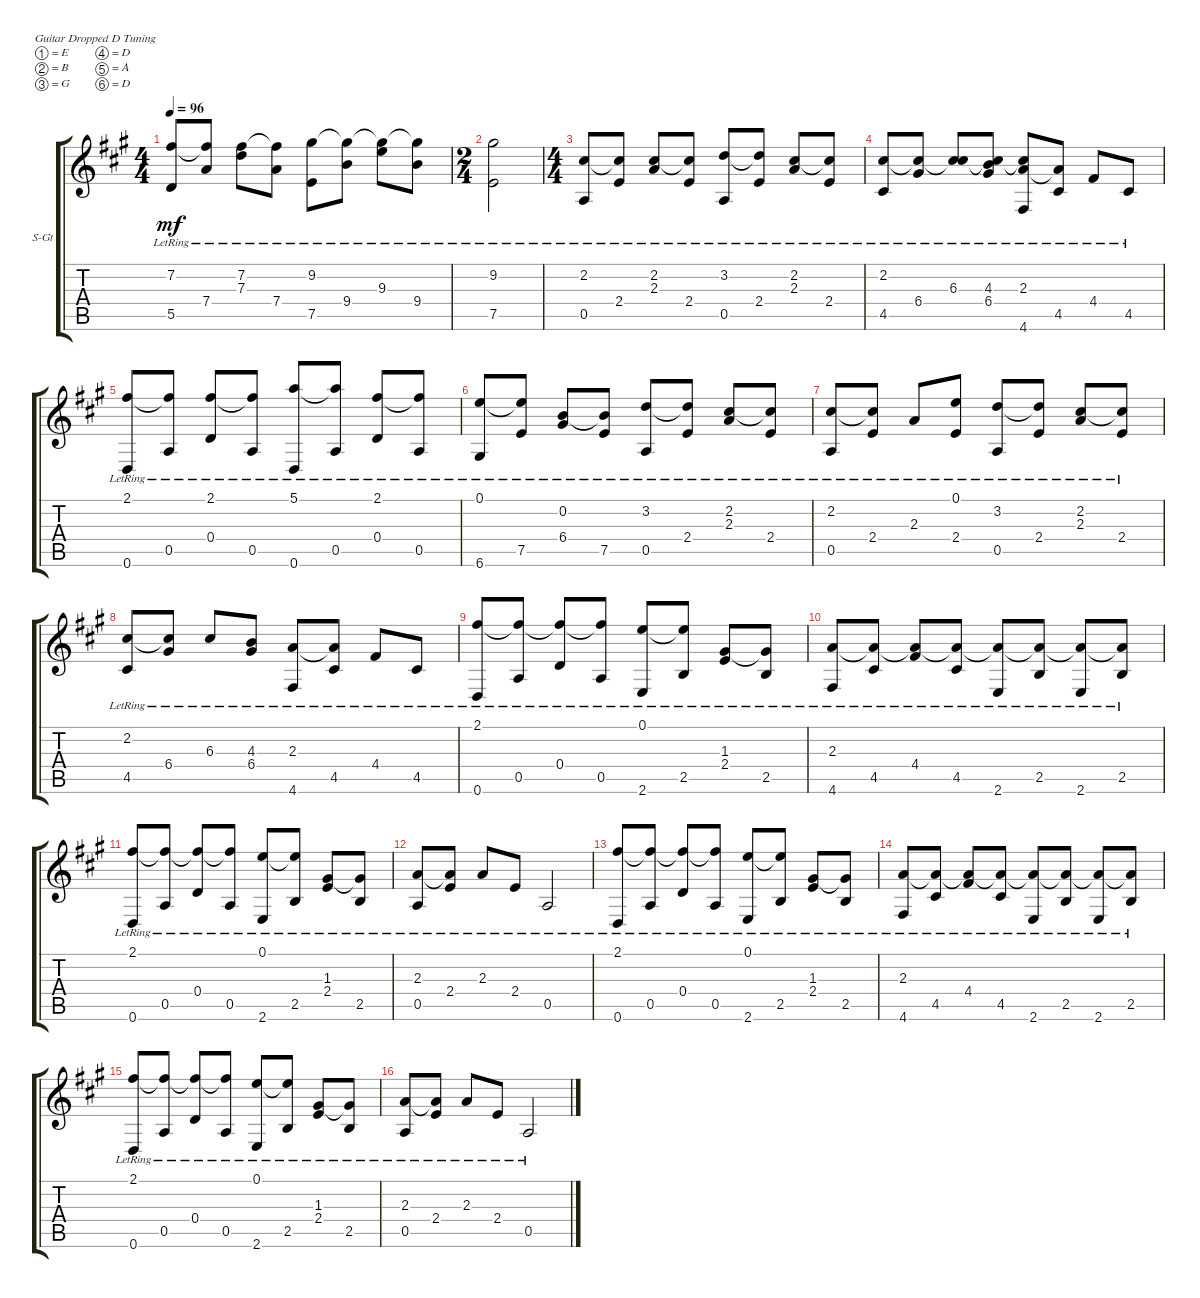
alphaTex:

\defaultSystemsLayout 4
\bracketExtendMode groupsimilarinstruments
\firstSystemTrackNameOrientation horizontal
\otherSystemsTrackNameOrientation horizontal
\track ("Steel Guitar" "S-Gt") {instrument acousticguitarsteel}
\staff {score tabs}
\tuning (E4 B3 G3 D3 A2 D2)
\ts (4 4)
\tempo 96
\clef g2
\ks a
(5.5{lr} 7.2).8{dy mf} (7.4{lr} 7.2{t}).8 (7.3{lr} 7.2).8 (7.4{lr} 7.2{t}).8 (7.5{lr} 9.2).8 (9.4{lr} 9.2{t}).8 (9.3{lr} 9.2{t}).8 (9.4{lr} 9.2{t}).8 |
\ts (2 4)
(7.5{lr} 9.2).2 |
\ts (4 4)
(0.5{lr} 2.2).8 (2.4{lr} 2.2{t}).8 (2.3{lr} 2.2).8 (2.4{lr} 2.2{t}).8 (0.5{lr} 3.2).8 (2.4{lr} 3.2{t}).8 (2.3{lr} 2.2).8 (2.4{lr} 2.2{t}).8 |
(4.5{lr} 2.2).8 (6.4{lr} 2.2{t}).8 (6.3{lr} 2.2{t}).8 (6.4{lr} 4.3 2.2{t}).8 (4.6{lr} 2.2{t} 2.3).8 (4.5{lr} 2.3{t}).8 4.4{lr}.8 4.5{lr}.8 |
(0.6{lr} 2.1).8 (0.5{lr} 2.1{t}).8 (0.4{lr} 2.1).8 (0.5{lr} 2.1{t}).8 (0.6{lr} 5.1).8 (0.5{lr} 5.1{t}).8 (0.4{lr} 2.1).8 (0.5{lr} 2.1{t}).8 |
(6.6{lr} 0.1).8 (7.5{lr} 0.1{t}).8 (6.4{lr} 0.2).8 (7.5{lr} 0.2{t}).8 (0.5{lr} 3.2).8 (2.4{lr} 3.2{t}).8 (2.3{lr} 2.2).8 (2.4{lr} 2.2{t}).8 |
(0.5{lr} 2.2).8 (2.4{lr} 2.2{t}).8 2.3{lr}.8 (2.4{lr} 0.1).8 (0.5{lr} 3.2).8 (2.4{lr} 3.2{t}).8 (2.3{lr} 2.2).8 (2.4{lr} 2.2{t}).8 |
(4.5{lr} 2.2).8 (6.4{lr} 2.2{t}).8 6.3{lr}.8 (6.4{lr} 4.3).8 (4.6{lr} 2.3).8 (4.5{lr} 2.3{t}).8 4.4{lr}.8 4.5{lr}.8 |
(0.6{lr} 2.1).8 (0.5{lr} 2.1{t}).8 (0.4{lr} 2.1{t}).8 (0.5{lr} 2.1{t}).8 (2.6{lr} 0.1).8 (2.5{lr} 0.1{t}).8 (2.4{lr} 1.3).8 (2.5{lr} 1.3{t}).8 |
(4.6{lr} 2.3).8 (4.5{lr} 2.3{t}).8 (4.4{lr} 2.3{t}).8 (4.5{lr} 2.3{t}).8 (2.6{lr} 2.3{t}).8 (2.5{lr} 2.3{t}).8 (2.6{lr} 2.3{t}).8 (2.5{lr} 2.3{t}).8 |
(0.6{lr} 2.1).8 (0.5{lr} 2.1{t}).8 (0.4{lr} 2.1{t}).8 (0.5{lr} 2.1{t}).8 (2.6{lr} 0.1).8 (2.5{lr} 0.1{t}).8 (2.4{lr} 1.3).8 (2.5{lr} 1.3{t}).8 |
(0.5{lr} 2.3).8 (2.4{lr} 2.3{t}).8 2.3{lr}.8 2.4{lr}.8 0.5{lr}.2 |
(0.6{lr} 2.1).8 (0.5{lr} 2.1{t}).8 (0.4{lr} 2.1{t}).8 (0.5{lr} 2.1{t}).8 (2.6{lr} 0.1).8 (2.5{lr} 0.1{t}).8 (2.4{lr} 1.3).8 (2.5{lr} 1.3{t}).8 |
(4.6{lr} 2.3).8 (4.5{lr} 2.3{t}).8 (4.4{lr} 2.3{t}).8 (4.5{lr} 2.3{t}).8 (2.6{lr} 2.3{t}).8 (2.5{lr} 2.3{t}).8 (2.6{lr} 2.3{t}).8 (2.5{lr} 2.3{t}).8 |
(0.6{lr} 2.1).8 (0.5{lr} 2.1{t}).8 (0.4{lr} 2.1{t}).8 (0.5{lr} 2.1{t}).8 (2.6{lr} 0.1).8 (2.5{lr} 0.1{t}).8 (2.4{lr} 1.3).8 (2.5{lr} 1.3{t}).8 |
(0.5{lr} 2.3).8 (2.4{lr} 2.3{t}).8 2.3{lr}.8 2.4{lr}.8 0.5{lr}.2
